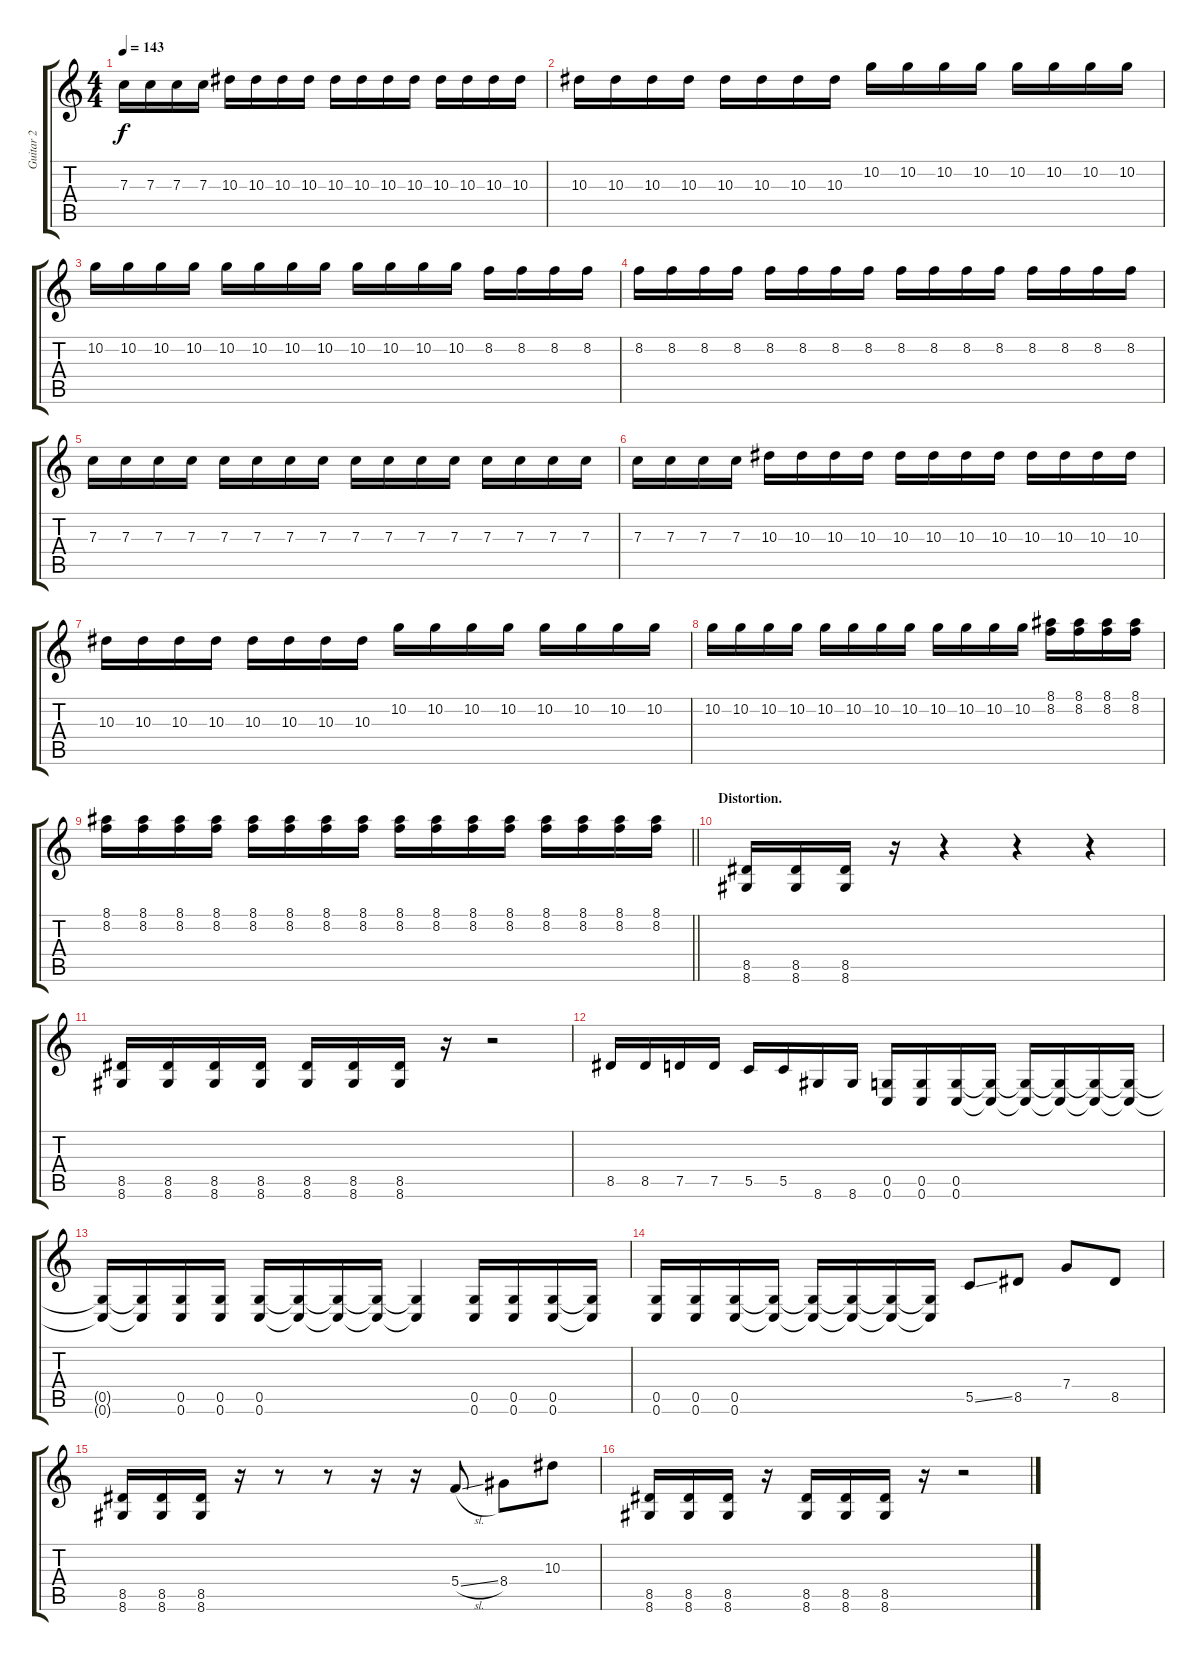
\track ("Guitar 2" "Guitar 2") {instrument distortionguitar}
\staff {score tabs}
\tuning (D4 A3 F3 C3 G2 C2) {hide}
\ts (4 4)
\tempo 143
\clef g2
\ks c
7.3.16{dy f} 7.3.16 7.3.16 7.3.16 10.3.16 10.3.16 10.3.16 10.3.16 10.3.16 10.3.16 10.3.16 10.3.16 10.3.16 10.3.16 10.3.16 10.3.16 |
10.3.16 10.3.16 10.3.16 10.3.16 10.3.16 10.3.16 10.3.16 10.3.16 10.2.16 10.2.16 10.2.16 10.2.16 10.2.16 10.2.16 10.2.16 10.2.16 |
10.2.16 10.2.16 10.2.16 10.2.16 10.2.16 10.2.16 10.2.16 10.2.16 10.2.16 10.2.16 10.2.16 10.2.16 8.2.16 8.2.16 8.2.16 8.2.16 |
8.2.16 8.2.16 8.2.16 8.2.16 8.2.16 8.2.16 8.2.16 8.2.16 8.2.16 8.2.16 8.2.16 8.2.16 8.2.16 8.2.16 8.2.16 8.2.16 |
7.3.16 7.3.16 7.3.16 7.3.16 7.3.16 7.3.16 7.3.16 7.3.16 7.3.16 7.3.16 7.3.16 7.3.16 7.3.16 7.3.16 7.3.16 7.3.16 |
7.3.16 7.3.16 7.3.16 7.3.16 10.3.16 10.3.16 10.3.16 10.3.16 10.3.16 10.3.16 10.3.16 10.3.16 10.3.16 10.3.16 10.3.16 10.3.16 |
10.3.16 10.3.16 10.3.16 10.3.16 10.3.16 10.3.16 10.3.16 10.3.16 10.2.16 10.2.16 10.2.16 10.2.16 10.2.16 10.2.16 10.2.16 10.2.16 |
10.2.16 10.2.16 10.2.16 10.2.16 10.2.16 10.2.16 10.2.16 10.2.16 10.2.16 10.2.16 10.2.16 10.2.16 (8.1 8.2).16 (8.1 8.2).16 (8.1 8.2).16 (8.1 8.2).16 |
\barLineRight lightlight
(8.1 8.2).16 (8.1 8.2).16 (8.1 8.2).16 (8.1 8.2).16 (8.1 8.2).16 (8.1 8.2).16 (8.1 8.2).16 (8.1 8.2).16 (8.1 8.2).16 (8.1 8.2).16 (8.1 8.2).16 (8.1 8.2).16 (8.1 8.2).16 (8.1 8.2).16 (8.1 8.2).16 (8.1 8.2).16 |
\section ("" "Distortion.")
(8.5 8.6).16{balance 16 instrument distortionguitar} (8.5 8.6).16 (8.5 8.6).16 r.16 r.4 r.4 r.4 |
(8.5 8.6).16 (8.5 8.6).16 (8.5 8.6).16 (8.5 8.6).16 (8.5 8.6).16 (8.5 8.6).16 (8.5 8.6).16 r.16 r.2 |
8.5.16 8.5.16 7.5.16 7.5.16 5.5.16 5.5.16 8.6.16 8.6.16 (0.5 0.6).16 (0.5 0.6).16 (0.5 0.6).16 (0.5{t} 0.6{t}).16 (0.5{t} 0.6{t}).16 (0.5{t} 0.6{t}).16 (0.5{t} 0.6{t}).16 (0.5{t} 0.6{t}).16 |
(0.5{t} 0.6{t}).16 (0.5{t} 0.6{t}).16 (0.5 0.6).16 (0.5 0.6).16 (0.5 0.6).16 (0.5{t} 0.6{t}).16 (0.5{t} 0.6{t}).16 (0.5{t} 0.6{t}).16 (0.5{t} 0.6{t}).4 (0.5 0.6).16 (0.5 0.6).16 (0.5 0.6).16 (0.5{t} 0.6{t}).16 |
(0.5 0.6).16 (0.5 0.6).16 (0.5 0.6).16 (0.5{t} 0.6{t}).16 (0.5{t} 0.6{t}).16 (0.5{t} 0.6{t}).16 (0.5{t} 0.6{t}).16 (0.5{t} 0.6{t}).16 5.5{ss}.8 8.5.8 7.4.8 8.5.8 |
(8.5 8.6).16 (8.5 8.6).16 (8.5 8.6).16 r.16 r.8 r.8 r.16 r.16 5.4{sl}.8 8.4.8 10.3.8 |
(8.5 8.6).16 (8.5 8.6).16 (8.5 8.6).16 r.16 (8.5 8.6).16 (8.5 8.6).16 (8.5 8.6).16 r.16 r.2
